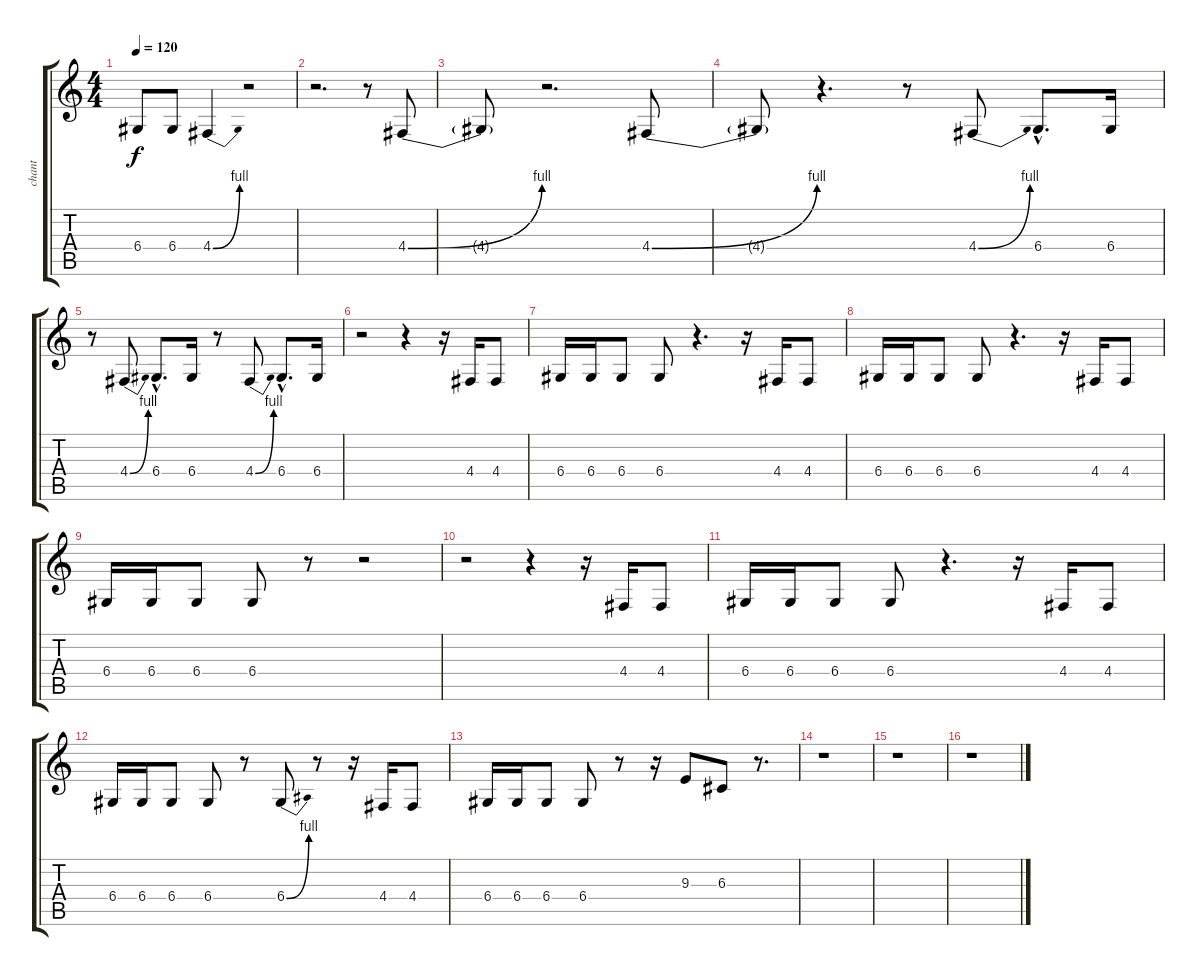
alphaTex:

\track ("chant" "chant") {instrument sopranosax}
\staff {score tabs}
\tuning (E4 B3 G3 D3 A2 E2) {hide}
\ts (4 4)
\tempo 120
\clef g2
\ks c
6.4.8{dy f} 6.4.8 4.4{be (bend 0 0 60 4)}.4 r.2 |
r.2{d} r.8 4.4{be (bend 0 0 60 4)}.8 |
4.4{t}.8 r.2{d} 4.4{be (bend 0 0 60 4)}.8 |
4.4{t}.8 r.4{d} r.8 4.4{be (bend 0 0 60 4)}.8 6.4{hac}.8{d} 6.4.16 |
r.8 4.4{be (bend 0 0 60 4)}.8 6.4{hac}.8{d} 6.4.16 r.8 4.4{be (bend 0 0 60 4)}.8 6.4{hac}.8{d} 6.4.16 |
r.2 r.4 r.16 4.4.16 4.4.8 |
6.4.16 6.4.16 6.4.8 6.4.8 r.4{d} r.16 4.4.16 4.4.8 |
6.4.16 6.4.16 6.4.8 6.4.8 r.4{d} r.16 4.4.16 4.4.8 |
6.4.16 6.4.16 6.4.8 6.4.8 r.8 r.2 |
r.2 r.4 r.16 4.4.16 4.4.8 |
6.4.16 6.4.16 6.4.8 6.4.8 r.4{d} r.16 4.4.16 4.4.8 |
6.4.16 6.4.16 6.4.8 6.4.8 r.8 6.4{be (bend 0 0 60 4)}.8 r.8 r.16 4.4.16 4.4.8 |
6.4.16 6.4.16 6.4.8 6.4.8 r.8 r.16 9.3.8 6.3.8 r.8{d} |
r.1 |
r.1 |
r.1
